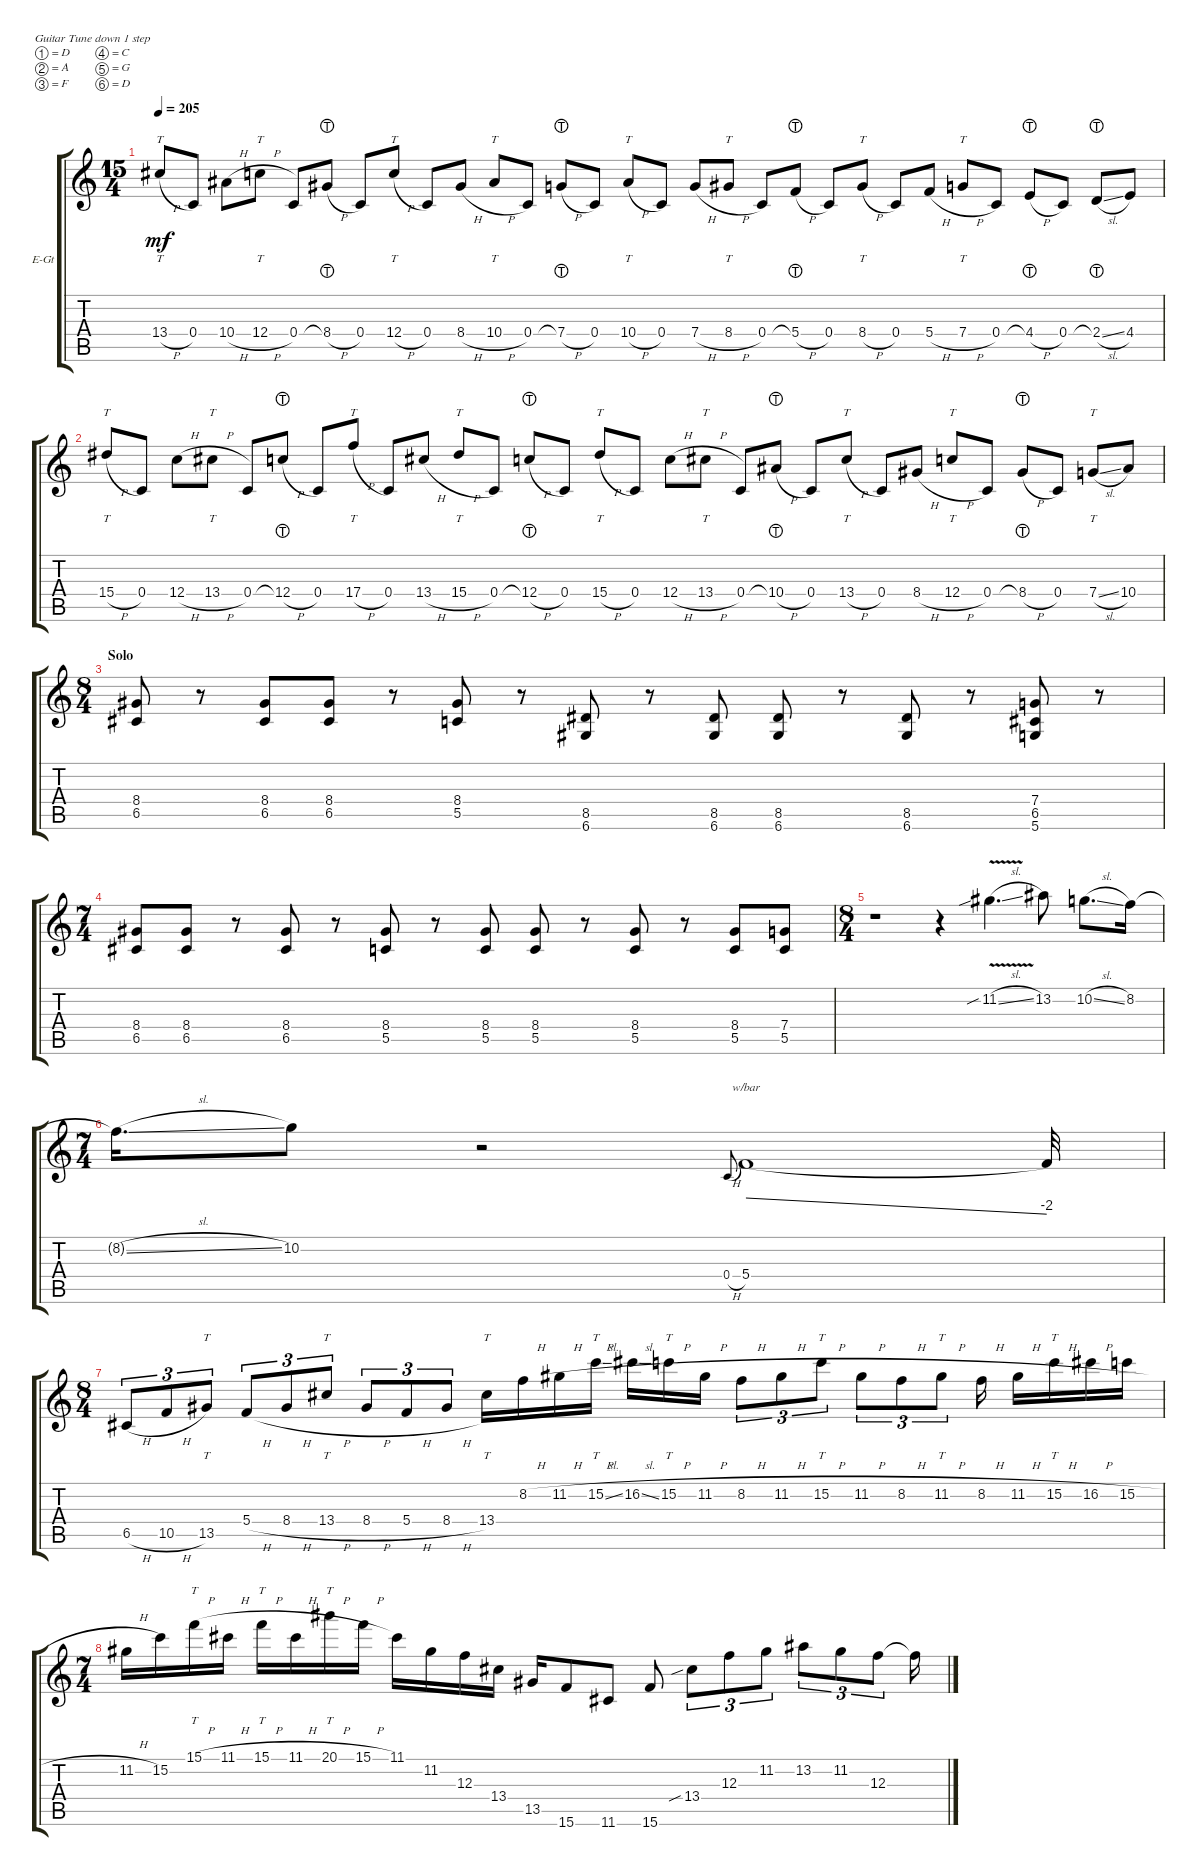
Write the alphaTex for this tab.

\defaultSystemsLayout 4
\bracketExtendMode groupsimilarinstruments
\firstSystemTrackNameOrientation horizontal
\otherSystemsTrackNameOrientation horizontal
\track ("Mathieu Pascal" "E-Gt") {instrument distortionguitar}
\staff {score tabs}
\tuning (D4 A3 F3 C3 G2 D2)
\ts (15 4)
\tempo 205
\clef g2
\ks c
13.4{h}.8{tt dy mf} 0.4.8 10.4{h}.8 12.4{h}.8{tt} 0.4.8 8.4{h lht}.8 0.4.8 12.4{h}.8{tt} 0.4.8 8.4{h}.8 10.4{h}.8{tt} 0.4.8 7.4{h lht}.8 0.4.8 10.4{h}.8{tt} 0.4.8 7.4{h}.8 8.4{h}.8{tt} 0.4.8 5.4{h lht}.8 0.4.8 8.4{h}.8{tt} 0.4.8 5.4{h}.8 7.4{h}.8{tt} 0.4.8 4.4{h lht}.8 0.4.8 2.4{sl lht}.8 4.4.8 |
15.4{h}.8{tt} 0.4.8 12.4{h}.8 13.4{h}.8{tt} 0.4.8 12.4{h lht}.8 0.4.8 17.4{h}.8{tt} 0.4.8 13.4{h}.8 15.4{h}.8{tt} 0.4.8 12.4{h lht}.8 0.4.8 15.4{h}.8{tt} 0.4.8 12.4{h}.8 13.4{h}.8{tt} 0.4.8 10.4{h lht}.8 0.4.8 13.4{h}.8{tt} 0.4.8 8.4{h}.8 12.4{h}.8{tt} 0.4.8 8.4{h lht}.8 0.4.8 7.4{sl}.8{tt} 10.4.8 |
\ts (8 4)
\section ("" "Solo")
(6.5 8.4).8 r.8 (6.5 8.4).8 (6.5 8.4).8 r.8 (5.5 8.4).8 r.8 (8.5 6.6).8 r.8 (6.6 8.5).8 (6.6 8.5).8 r.8 (6.6 8.5).8 r.8 (5.6 6.5 7.4).8 r.8 |
\ts (7 4)
(6.5 8.4).8 (6.5 8.4).8 r.8 (6.5 8.4).8 r.8 (5.5 8.4).8 r.8 (5.5 8.4).8 (5.5 8.4).8 r.8 (5.5 8.4).8 r.8 (5.5 8.4).8 (5.5 7.4).8 |
\ts (8 4)
r.1 r.4 11.2{v sib sl}.4{d} 13.2.8 10.2{sl}.8{d} 8.2.16 |
\ts (7 4)
8.2{sl t}.16{d} 10.2.8 r.2 0.4{h}.8{gr onbeat} 5.4.1{tbe (dive default 7.8 0 57 -8)} 5.4{t}.32 |
\ts (8 4)
6.5{h}.8{tu (3 2)} 10.5{h}.8{tu (3 2)} 13.5.8{tt tu (3 2)} 5.4{h}.8{tu (3 2)} 8.4{h}.8{tu (3 2)} 13.4{h}.8{tt tu (3 2)} 8.4{h}.8{tu (3 2)} 5.4{h}.8{tu (3 2)} 8.4{h}.8{tu (3 2)} 13.4.16{tt} 8.2{h}.16 11.2{h}.16 15.2{sl}.16{tt} 16.2{sl}.16 15.2{h}.16{tt} 11.2{h}.16 8.2{h}.8{tu (3 2)} 11.2{h}.8{tu (3 2)} 15.2{h}.8{tt tu (3 2)} 11.2{h}.8{tu (3 2)} 8.2{h}.8{tu (3 2)} 11.2{h}.8{tt tu (3 2)} 8.2{h}.16 11.2{h}.16 15.2{h}.16{tt} 16.2{h}.16 15.2{h}.16 |
\ts (7 4)
11.2{h}.16 15.2.16 15.1{h}.16{tt} 11.1{h}.16 15.1{h}.16{tt} 11.1{h}.16 20.1{h}.16{tt} 15.1{h}.16 11.1.16 11.2.16 12.3.16 13.4.16 13.5.16 15.6.8 11.6.8 15.6.8 13.4{sib}.8{tu (3 2)} 12.3.8{tu (3 2)} 11.2.8{tu (3 2)} 13.2.8{tu (3 2)} 11.2.8{tu (3 2)} 12.3.8{tu (3 2)} 12.3{t}.16
